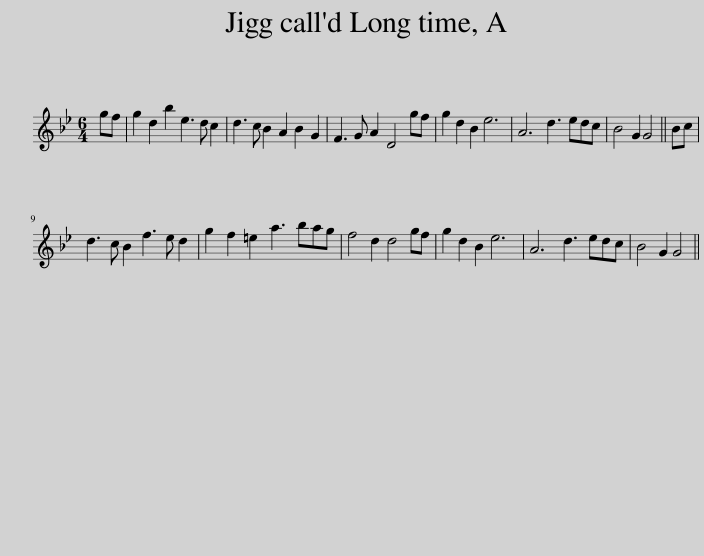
X:1
L:1/8
M:6/4
I:linebreak $
K:Gmin
V:1 treble
V:1
 gf | g2 d2 b2 e3 d c2 | d3 c B2 A2 B2 G2 | F3 G A2 D4 gf | g2 d2 B2 e6 | %5
 A6 d3 edc | B4 G2 G4 || Bc |$ d3 c B2 f3 e d2 | g2 f2 =e2 a3 bag | %10
 f4 d2 d4 gf | g2 d2 B2 e6 | A6 d3 edc | B4 G2 G4 || %14
